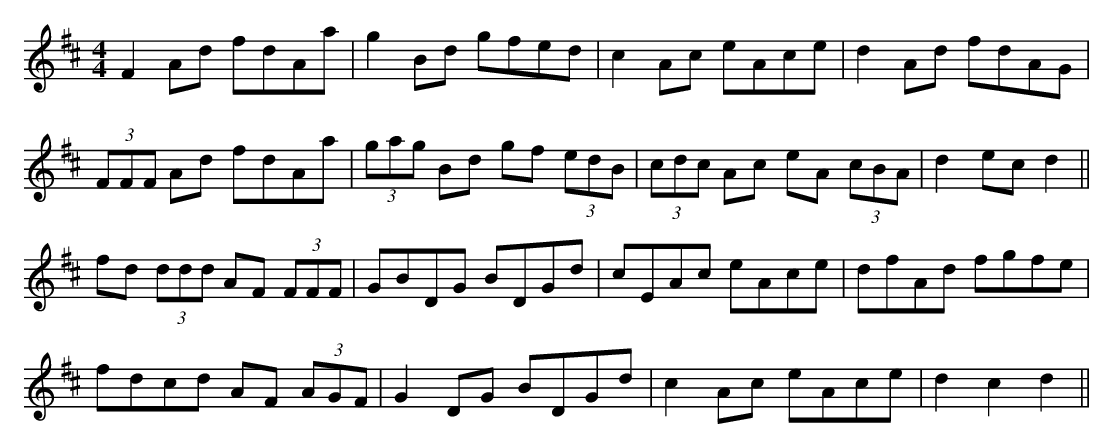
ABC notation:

X:1
M:4/4
K:D
F2 Ad fdAa|g2 Bd gfed|c2 Ac eAce|d2 Ad fdAG|
(3FFF Ad fdAa|(3gag Bd gf (3edB|(3cdc Ac eA (3cBA|d2 ec d2||
fd (3ddd AF (3FFF|GBDG BDGd|cEAc eAce|dfAd fgfe|
fdcd AF (3AGF|G2 DG BDGd|c2 Ac eAce|d2 c2 d2||
